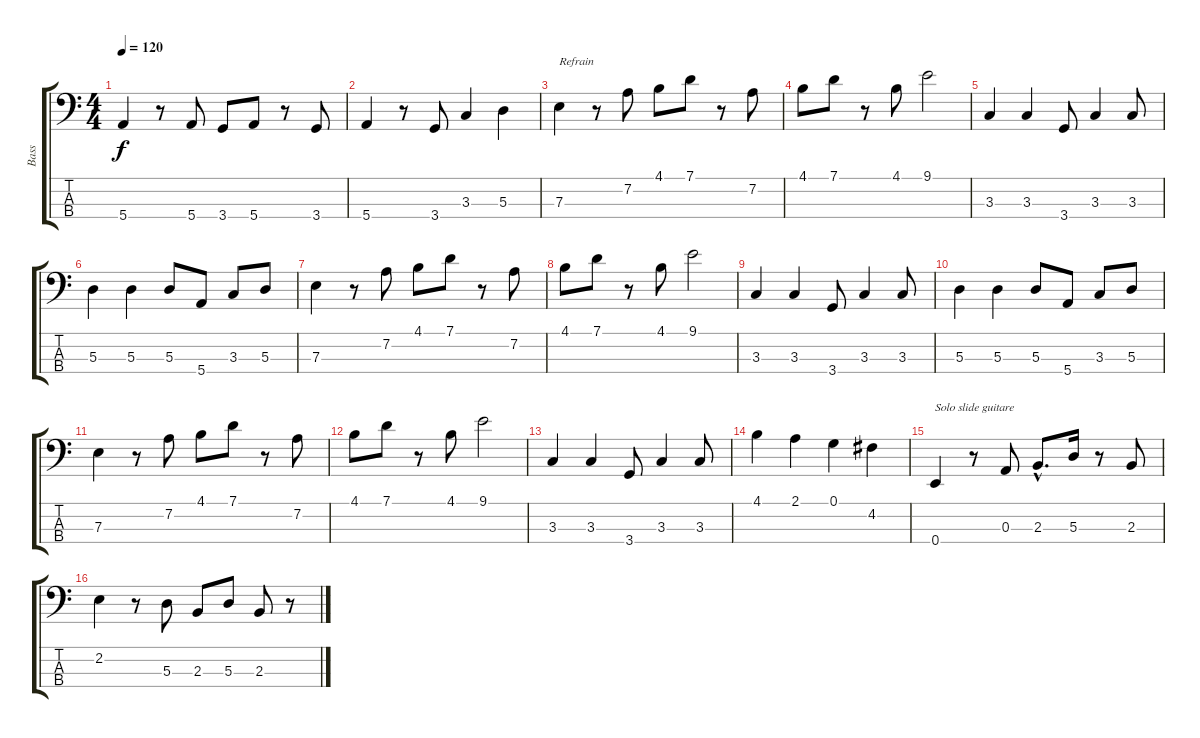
\track ("Bass" "Bass") {instrument electricbassfinger}
\staff {score tabs}
\tuning (G2 D2 A1 E1) {hide}
\ts (4 4)
\tempo 120
\clef f4
\ks c
5.4.4{dy f} r.8 5.4.8 3.4.8 5.4.8 r.8 3.4.8 |
5.4.4 r.8 3.4.8 3.3.4 5.3.4 |
7.3.4{txt "Refrain"} r.8 7.2.8 4.1.8 7.1.8 r.8 7.2.8 |
4.1.8 7.1.8 r.8 4.1.8 9.1.2 |
3.3.4 3.3.4 3.4.8 3.3.4 3.3.8 |
5.3.4 5.3.4 5.3.8 5.4.8 3.3.8 5.3.8 |
7.3.4 r.8 7.2.8 4.1.8 7.1.8 r.8 7.2.8 |
4.1.8 7.1.8 r.8 4.1.8 9.1.2 |
3.3.4 3.3.4 3.4.8 3.3.4 3.3.8 |
5.3.4 5.3.4 5.3.8 5.4.8 3.3.8 5.3.8 |
7.3.4 r.8 7.2.8 4.1.8 7.1.8 r.8 7.2.8 |
4.1.8 7.1.8 r.8 4.1.8 9.1.2 |
3.3.4 3.3.4 3.4.8 3.3.4 3.3.8 |
4.1.4 2.1.4 0.1.4 4.2.4 |
0.4.4{txt "Solo slide guitare"} r.8 0.3.8 2.3{hac}.8{d} 5.3.16 r.8 2.3.8 |
2.2.4 r.8 5.3.8 2.3.8 5.3.8 2.3.8 r.8
